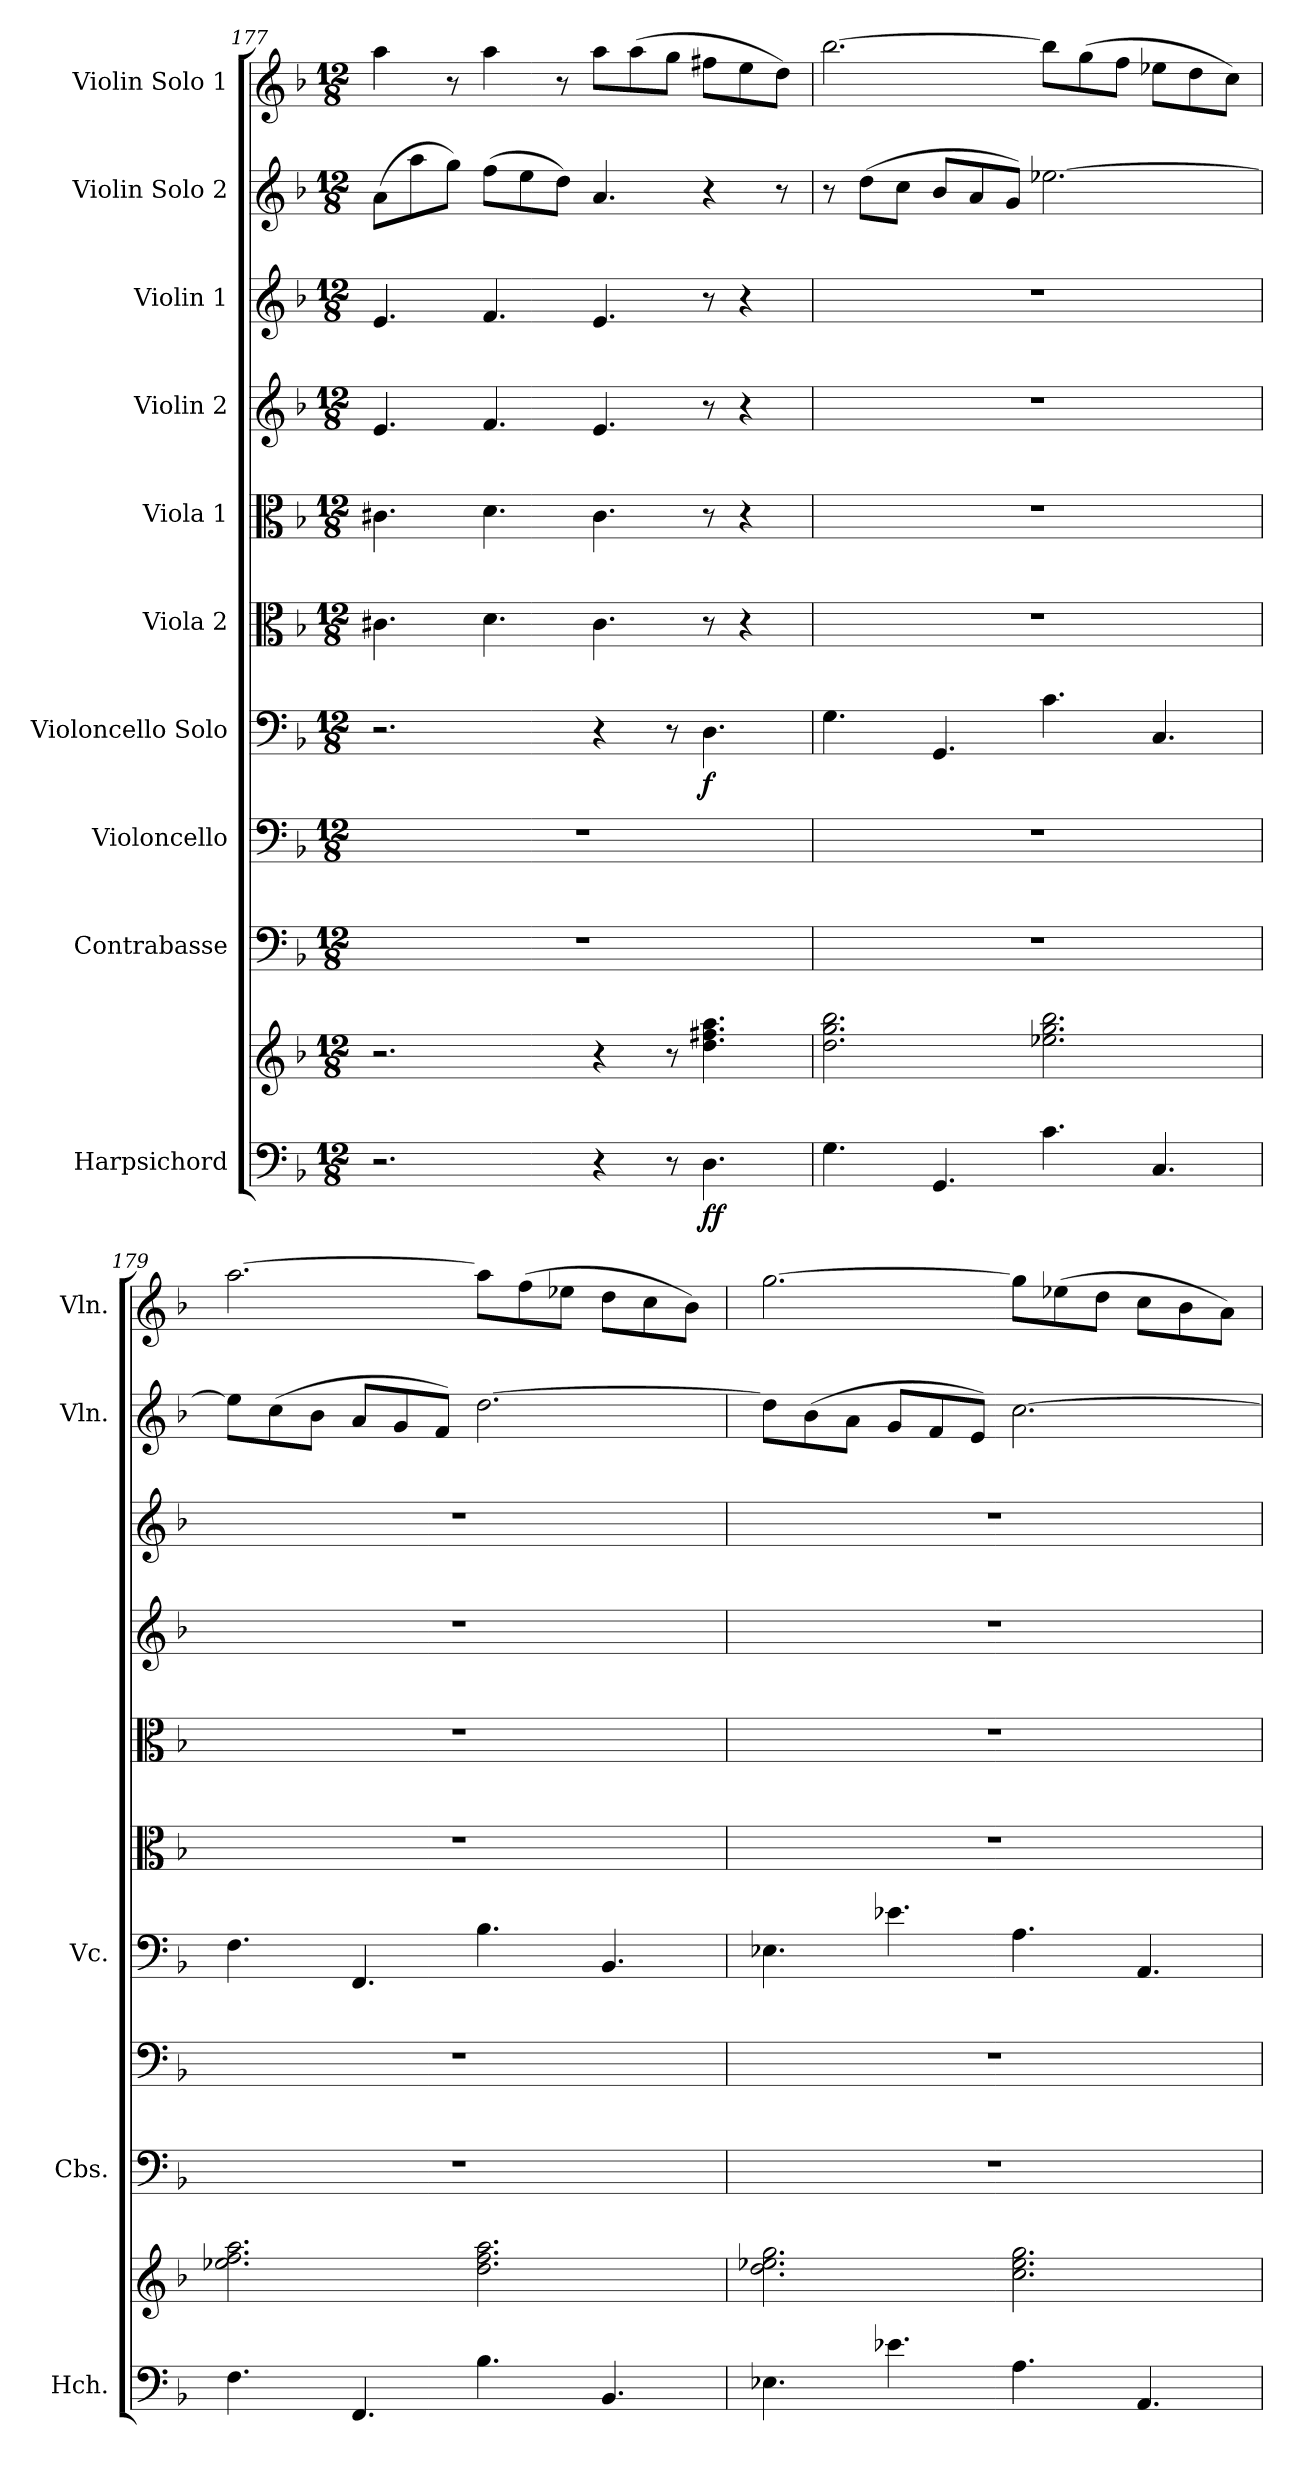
**kern	**kern	**dynam	**kern	**kern	**kern	**dynam	**kern	**kern	**kern	**kern	**kern	**kern
*part10	*part10	*part10	*part9	*part8	*part7	*part7	*part6	*part5	*part4	*part3	*part2	*part1
*staff11	*staff10	*staff10/11	*staff9	*staff8	*staff7	*staff7	*staff6	*staff5	*staff4	*staff3	*staff2	*staff1
*I"Harpsichord	*	*	*I"Contrabasse	*I"Violoncello	*I"Violoncello Solo	*	*I"Viola 2	*I"Viola 1	*I"Violin 2	*I"Violin 1	*I"Violin Solo 2	*I"Violin Solo 1
*I'Hch.	*	*	*I'Cbs.	*	*I'Vc.	*	*	*	*	*	*I'Vln.	*I'Vln.
*clefF4	*clefG2	*	*clefF4	*clefF4	*clefF4	*	*clefC3	*clefC3	*clefG2	*clefG2	*clefG2	*clefG2
*	*	*	*ITrd7c12	*	*	*	*	*	*	*	*	*
*k[b-]	*k[b-]	*	*k[b-]	*k[b-]	*k[b-]	*	*k[b-]	*k[b-]	*k[b-]	*k[b-]	*k[b-]	*k[b-]
*M12/8	*M12/8	*	*M12/8	*M12/8	*M12/8	*	*M12/8	*M12/8	*M12/8	*M12/8	*M12/8	*M12/8
=177	=177	=177	=177	=177	=177	=177	=177	=177	=177	=177	=177	=177
2.r	2.r	.	1.r	1.r	2.r	.	4.c#X\	4.c#X\	4.e/	4.e/	(>8a\L	4aa\
.	.	.	.	.	.	.	.	.	.	.	8aa\	.
.	.	.	.	.	.	.	.	.	.	.	8gg\J)	8r
.	.	.	.	.	.	.	4.d\	4.d\	4.f/	4.f/	(>8ff\L	4aa\
.	.	.	.	.	.	.	.	.	.	.	8ee\	.
.	.	.	.	.	.	.	.	.	.	.	8dd\J)	8r
4r	4r	.	.	.	4r	.	4.c#\	4.c#\	4.e/	4.e/	4.a/	8aa\L
.	.	.	.	.	.	.	.	.	.	.	.	(>8aa\
8r	8r	.	.	.	8r	.	.	.	.	.	.	8gg\J
!	!	!LO:DY:b=2	!	!	!	!	!	!	!	!	!	!
!	!	!LO:DY:n=1:b	!	!	!	!LO:DY:b	!	!	!	!	!	!
4.D\	4.dd\ 4.ff#X\ 4.aa\	f f	.	.	4.D\	f	8r	8r	8r	8r	4r	8ff#X\L
.	.	.	.	.	.	.	4r	4r	4r	4r	.	8ee\
.	.	.	.	.	.	.	.	.	.	.	8r	8dd\J)
=178	=178	=178	=178	=178	=178	=178	=178	=178	=178	=178	=178	=178
4.G\	2.dd\ 2.gg\ 2.bb-\	.	1.r	1.r	4.G\	.	1.r	1.r	1.r	1.r	8r	[2.bb-\
.	.	.	.	.	.	.	.	.	.	.	(>8dd\L	.
.	.	.	.	.	.	.	.	.	.	.	8cc\J	.
4.GG/	.	.	.	.	4.GG/	.	.	.	.	.	8b-/L	.
.	.	.	.	.	.	.	.	.	.	.	8a/	.
.	.	.	.	.	.	.	.	.	.	.	8g/J)	.
4.c\	2.ee-X\ 2.gg\ 2.bb-\	.	.	.	4.c\	.	.	.	.	.	[2.ee-X\	8bb-\L]
.	.	.	.	.	.	.	.	.	.	.	.	(>8gg\
.	.	.	.	.	.	.	.	.	.	.	.	8ff\J
4.C/	.	.	.	.	4.C/	.	.	.	.	.	.	8ee-X\L
.	.	.	.	.	.	.	.	.	.	.	.	8dd\
.	.	.	.	.	.	.	.	.	.	.	.	8cc\J)
=179	=179	=179	=179	=179	=179	=179	=179	=179	=179	=179	=179	=179
4.F\	2.ee-X\ 2.ff\ 2.aa\	.	1.r	1.r	4.F\	.	1.r	1.r	1.r	1.r	8ee-\L]	[2.aa\
.	.	.	.	.	.	.	.	.	.	.	(>8cc\	.
.	.	.	.	.	.	.	.	.	.	.	8b-\J	.
4.FF/	.	.	.	.	4.FF/	.	.	.	.	.	8a/L	.
.	.	.	.	.	.	.	.	.	.	.	8g/	.
.	.	.	.	.	.	.	.	.	.	.	8f/J)	.
4.B-\	2.dd\ 2.ff\ 2.aa\	.	.	.	4.B-\	.	.	.	.	.	[2.dd\	8aa\L]
.	.	.	.	.	.	.	.	.	.	.	.	(>8ff\
.	.	.	.	.	.	.	.	.	.	.	.	8ee-X\J
4.BB-/	.	.	.	.	4.BB-/	.	.	.	.	.	.	8dd\L
.	.	.	.	.	.	.	.	.	.	.	.	8cc\
.	.	.	.	.	.	.	.	.	.	.	.	8b-\J)
!!LO:LB:g=z
=180	=180	=180	=180	=180	=180	=180	=180	=180	=180	=180	=180	=180
4.E-X\	2.dd\ 2.ee-X\ 2.gg\	.	1.r	1.r	4.E-X\	.	1.r	1.r	1.r	1.r	8dd\L]	[2.gg\
.	.	.	.	.	.	.	.	.	.	.	(>8b-\	.
.	.	.	.	.	.	.	.	.	.	.	8a\J	.
4.e-X\	.	.	.	.	4.e-X\	.	.	.	.	.	8g/L	.
.	.	.	.	.	.	.	.	.	.	.	8f/	.
.	.	.	.	.	.	.	.	.	.	.	8e/J)	.
4.A\	2.cc\ 2.ee-\ 2.gg\	.	.	.	4.A\	.	.	.	.	.	[2.cc\	8gg\L]
.	.	.	.	.	.	.	.	.	.	.	.	(>8ee-X\
.	.	.	.	.	.	.	.	.	.	.	.	8dd\J
4.AA/	.	.	.	.	4.AA/	.	.	.	.	.	.	8cc\L
.	.	.	.	.	.	.	.	.	.	.	.	8b-\
.	.	.	.	.	.	.	.	.	.	.	.	8a\J)
=	=	=	=	=	=	=	=	=	=	=	=	=
*-	*-	*-	*-	*-	*-	*-	*-	*-	*-	*-	*-	*-
